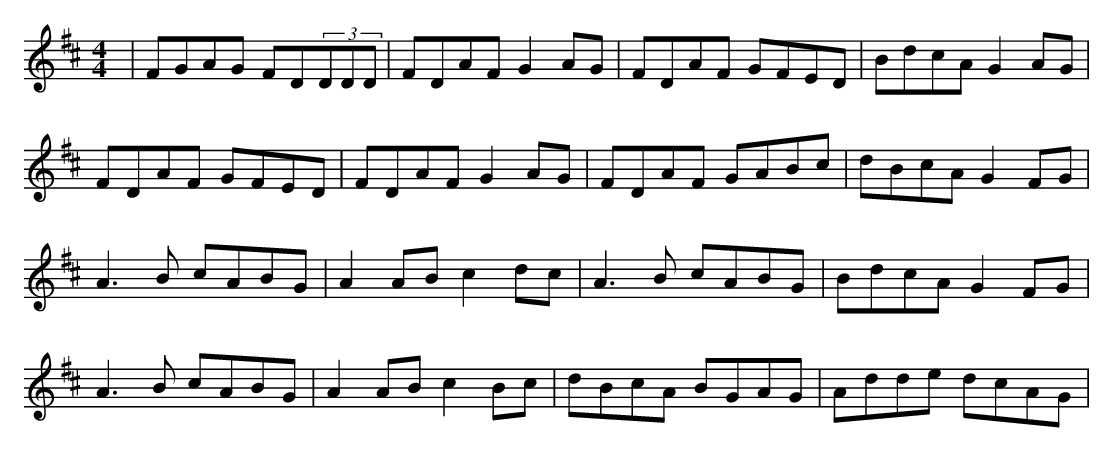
X:1
M:4/4
K:D
|FGAG FD(3DDD|FDAF G2AG|FDAF GFED|BdcA G2AG|
FDAF GFED|FDAF G2AG|FDAF GABc|dBcA G2FG|
A3B cABG|A2AB c2dc|A3B cABG|BdcA G2FG|
A3B cABG|A2AB c2Bc|dBcA BGAG|Adde dcAG|
